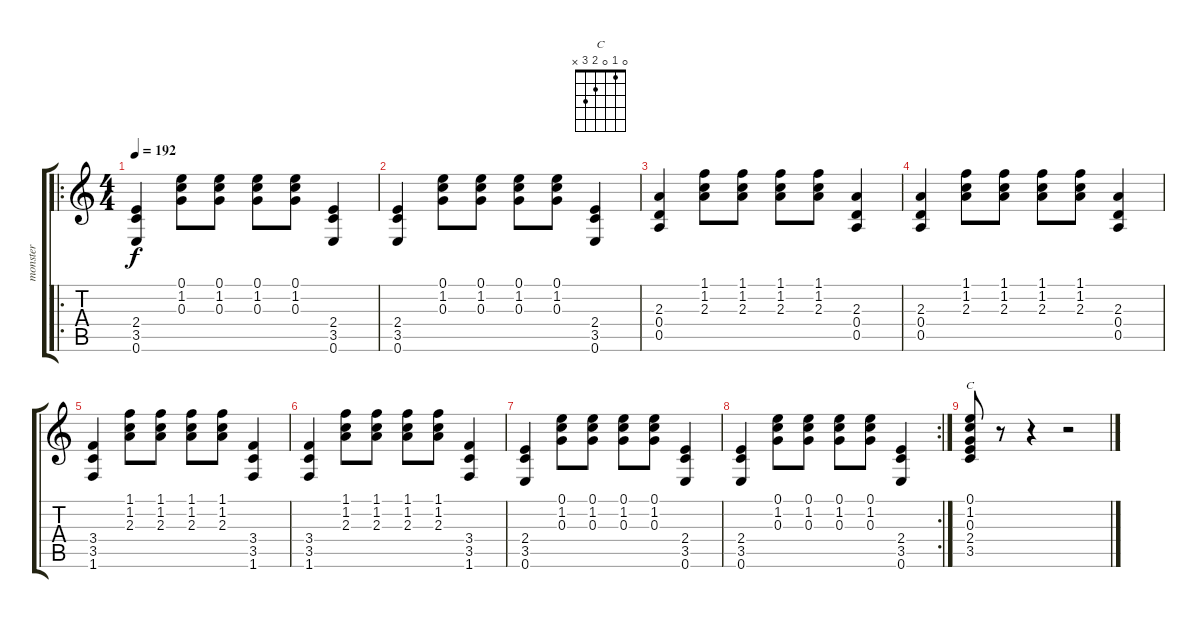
\track ("monster" "monster") {instrument overdrivenguitar}
\staff {score tabs}
\tuning (E4 B3 G3 D3 A2 E2) {hide}
\chord ("C" 0 1 0 2 3 x)
\ro
\ts (4 4)
\tempo 192
\clef g2
\ks c
(2.4 3.5 0.6).4{dy f} (0.1 1.2 0.3).8 (0.1 1.2 0.3).8 (0.1 1.2 0.3).8 (0.1 1.2 0.3).8 (2.4 3.5 0.6).4 |
(2.4 3.5 0.6).4 (0.1 1.2 0.3).8 (0.1 1.2 0.3).8 (0.1 1.2 0.3).8 (0.1 1.2 0.3).8 (2.4 3.5 0.6).4 |
(2.3 0.4 0.5).4 (1.1 1.2 2.3).8 (1.1 1.2 2.3).8 (1.1 1.2 2.3).8 (1.1 1.2 2.3).8 (2.3 0.4 0.5).4 |
(2.3 0.4 0.5).4 (1.1 1.2 2.3).8 (1.1 1.2 2.3).8 (1.1 1.2 2.3).8 (1.1 1.2 2.3).8 (2.3 0.4 0.5).4 |
(3.4 3.5 1.6).4 (1.1 1.2 2.3).8 (1.1 1.2 2.3).8 (1.1 1.2 2.3).8 (1.1 1.2 2.3).8 (3.4 3.5 1.6).4 |
(3.4 3.5 1.6).4 (1.1 1.2 2.3).8 (1.1 1.2 2.3).8 (1.1 1.2 2.3).8 (1.1 1.2 2.3).8 (3.4 3.5 1.6).4 |
(2.4 3.5 0.6).4 (0.1 1.2 0.3).8 (0.1 1.2 0.3).8 (0.1 1.2 0.3).8 (0.1 1.2 0.3).8 (2.4 3.5 0.6).4 |
\rc 2
(2.4 3.5 0.6).4 (0.1 1.2 0.3).8 (0.1 1.2 0.3).8 (0.1 1.2 0.3).8 (0.1 1.2 0.3).8 (2.4 3.5 0.6).4 |
(0.1 1.2 0.3 2.4 3.5).8{ch "C"} r.8 r.4 r.2
